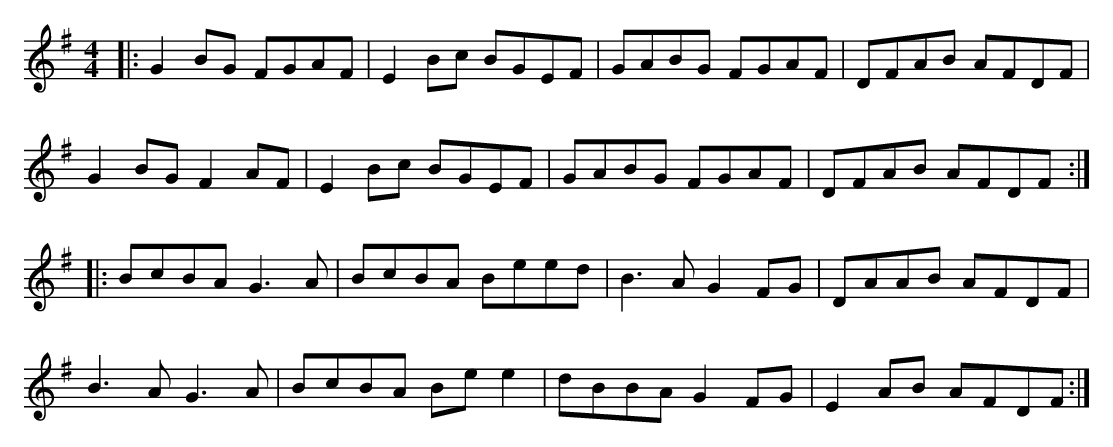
X:1
M:4/4
K:G
|:G2 BG FGAF|E2 Bc BGEF|GABG FGAF|DFAB AFDF|
G2 BG F2 AF|E2 Bc BGEF|GABG FGAF|DFAB AFDF:|
|:BcBA G3A|BcBA Beed|B3A G2 FG|DAAB AFDF|
B3A G3A|BcBA Be e2|dBBA G2 FG|E2 AB AFDF:|
